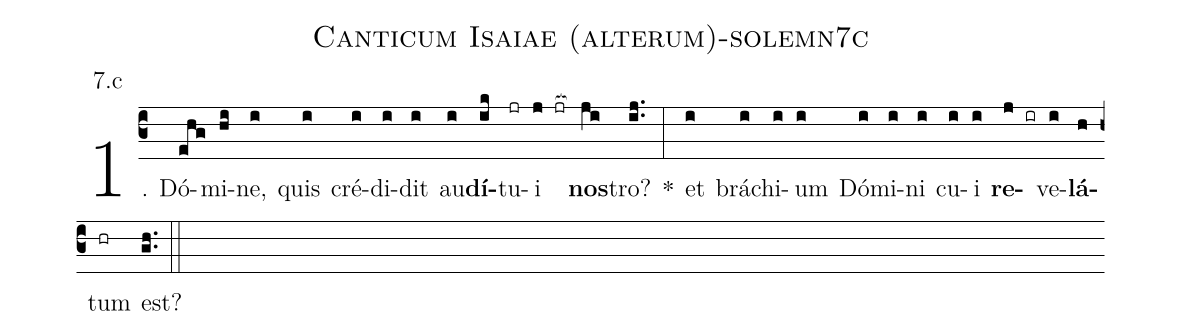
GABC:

name: Canticum Isaiae (alterum)-solemn7c;
annotation: 7.c;
%%
(c3)1. Dó(ehg)mi(hi)ne,(i) quis(i) cré(i)di(i)dit(i) au(i)<b>dí</b>(ik)tu(jr)i(j jr[ocb:1{]) <b>nos</b>(ji[ocb:0}])tro?(ij..) *(:) et(i) brá(i)chi(i)um(i) Dó(i)mi(i)ni(i) cu(i)i(i) <b>re</b>(j ir)ve(i)<b>lá</b>(h)tum(hr) est?(gh..) (::)
